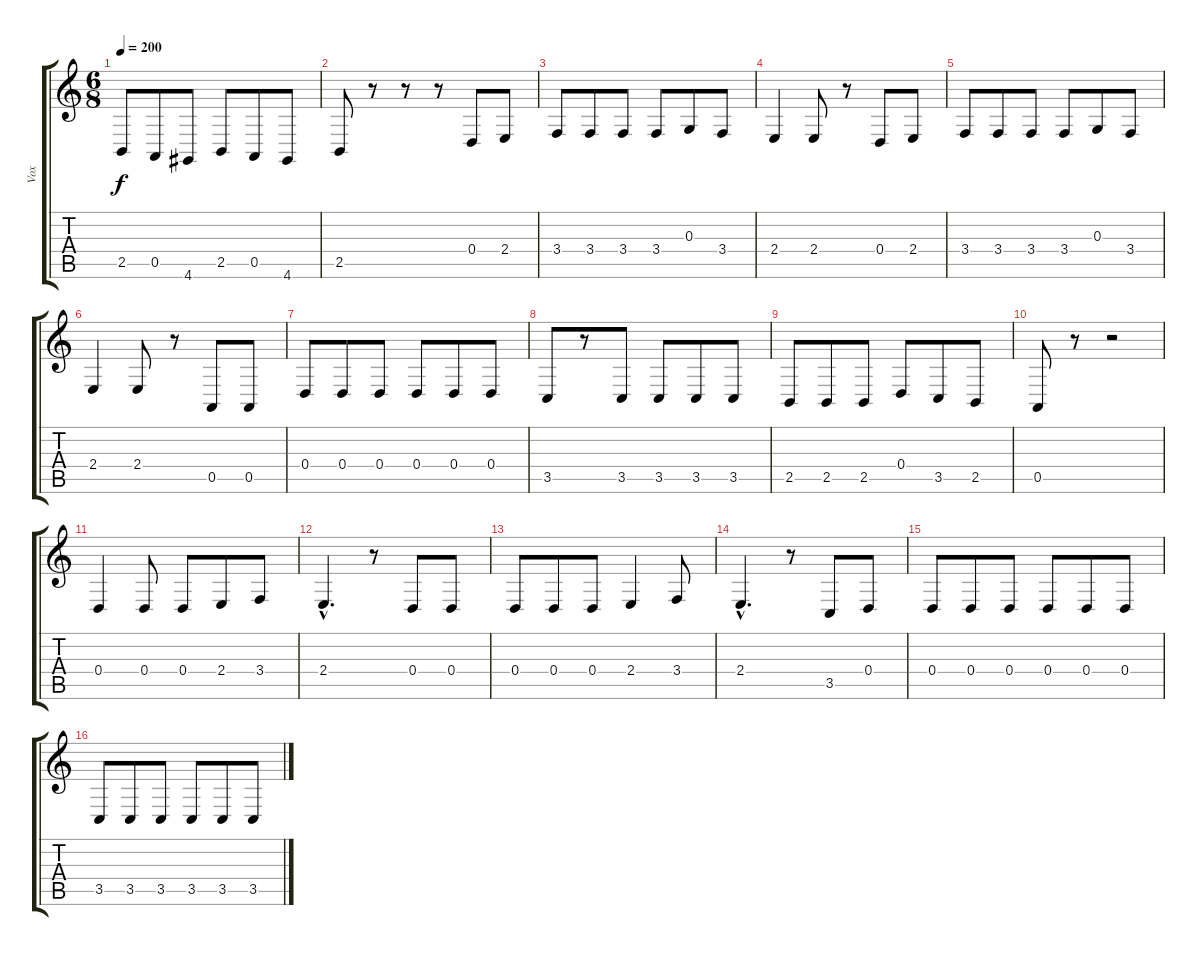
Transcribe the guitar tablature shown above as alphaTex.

\track ("Vox" "Vox") {instrument oboe}
\staff {score tabs}
\tuning (E4 B3 G3 D3 A2 E2) {hide}
\ts (6 8)
\tempo 200
\clef g2
\ks c
2.5.8{dy f} 0.5.8 4.6.8 2.5.8 0.5.8 4.6.8 |
2.5.8 r.8 r.8 r.8 0.4.8 2.4.8 |
3.4.8 3.4.8 3.4.8 3.4.8 0.3.8 3.4.8 |
2.4.4 2.4.8 r.8 0.4.8 2.4.8 |
3.4.8 3.4.8 3.4.8 3.4.8 0.3.8 3.4.8 |
2.4.4 2.4.8 r.8 0.5.8 0.5.8 |
0.4.8 0.4.8 0.4.8 0.4.8 0.4.8 0.4.8 |
3.5.8 r.8 3.5.8 3.5.8 3.5.8 3.5.8 |
2.5.8 2.5.8 2.5.8 0.4.8 3.5.8 2.5.8 |
0.5.8 r.8 r.2 |
0.4.4 0.4.8 0.4.8 2.4.8 3.4.8 |
2.4{hac}.4{d} r.8 0.4.8 0.4.8 |
0.4.8 0.4.8 0.4.8 2.4.4 3.4.8 |
2.4{hac}.4{d} r.8 3.5.8 0.4.8 |
0.4.8 0.4.8 0.4.8 0.4.8 0.4.8 0.4.8 |
3.5.8 3.5.8 3.5.8 3.5.8 3.5.8 3.5.8
